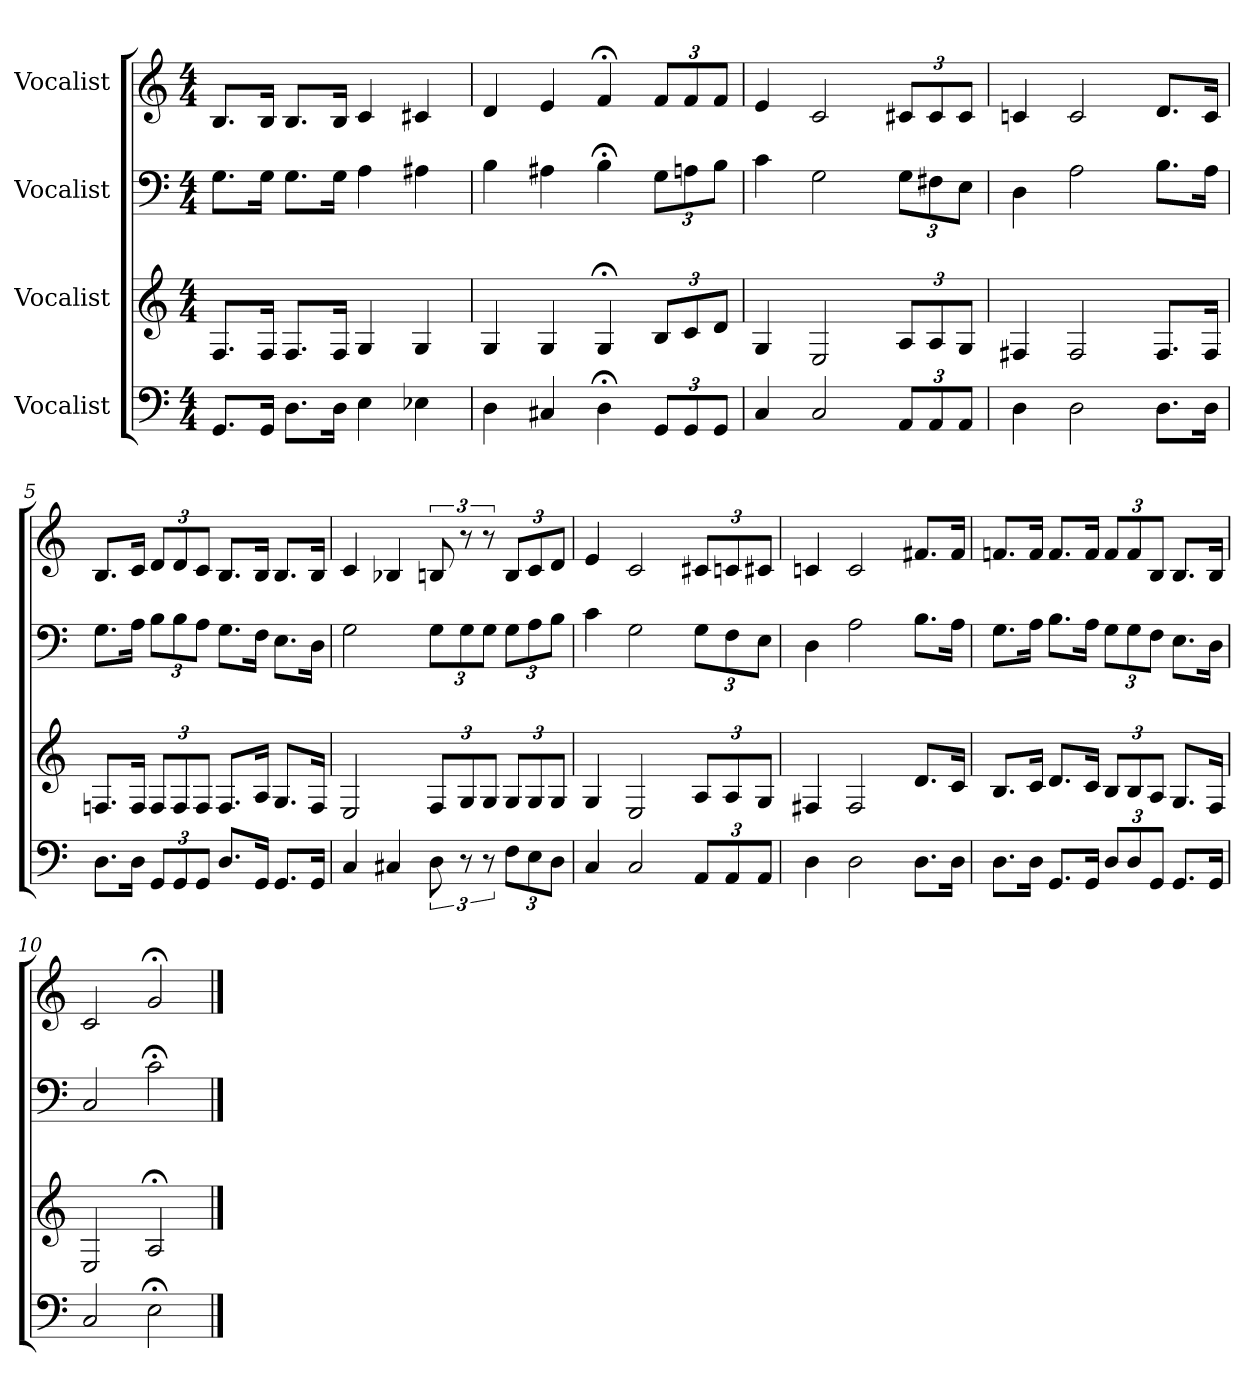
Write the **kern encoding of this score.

**kern	**kern	**kern	**kern
*part4	*part3	*part2	*part1
*staff4	*staff3	*staff2	*staff1
*I"Vocalist	*I"Vocalist	*I"Vocalist	*I"Vocalist
*M4/4	*M4/4	*M4/4	*M4/4
=1	=1	=1	=1
8.GGL	8.FL	8.GL	8.BL
16GGJk	16FJk	16GJk	16BJk
8.DL	8.FL	8.GL	8.BL
16DJk	16FJk	16GJk	16BJk
4E	4G	4A	4c
4E-X	4G	4A#X	4c#X
=2	=2	=2	=2
4D	4G	4B	4d
4C#X	4G	4A#X	4e
4D;<	4G;<	4B;<	4f;<
12GGL	12BL	12GL	12fL
12GG	12c	12An	12f
12GGJ	12dJ	12BJ	12fJ
=3	=3	=3	=3
4C	4G	4c	4e
2C	2E	2G	2c
12AAL	12AL	12GL	12c#XL
12AA	12A	12F#X	12c#
12AAJ	12GJ	12EJ	12c#J
=4	=4	=4	=4
4D	4F#X	4D	4cn
2D	2F#	2A	2c
8.DL	8.F#L	8.BL	8.dL
16DJk	16F#Jk	16AJk	16cJk
=5	=5	=5	=5
8.DL	8.FnL	8.GL	8.BL
16DJk	16FJk	16AJk	16cJk
12GGL	12FL	12BL	12dL
12GG	12F	12B	12d
12GGJ	12FJ	12AJ	12cJ
8.DL	8.FL	8.GL	8.BL
16GGJk	16AJk	16FJk	16BJk
8.GGL	8.GL	8.EL	8.BL
16GGJk	16FJk	16DJk	16BJk
=6	=6	=6	=6
4C	2E	2G	4c
4C#X	.	.	4B-X
12D	12FL	12GL	12Bn
12r	12G	12G	12r
12r	12GJ	12GJ	12r
12FL	12GL	12GL	12BL
12E	12G	12A	12c
12DJ	12GJ	12BJ	12dJ
=7	=7	=7	=7
4C	4G	4c	4e
2C	2E	2G	2c
12AAL	12AL	12GL	12c#XL
12AA	12A	12F	12cn
12AAJ	12GJ	12EJ	12c#XJ
=8	=8	=8	=8
4D	4F#X	4D	4cn
2D	2F#	2A	2c
8.DL	8.dL	8.BL	8.f#XL
16DJk	16cJk	16AJk	16f#Jk
=9	=9	=9	=9
8.DL	8.BL	8.GL	8.fnL
16DJk	16cJk	16AJk	16fJk
8.GGL	8.dL	8.BL	8.fL
16GGJk	16cJk	16AJk	16fJk
12DL	12BL	12GL	12fL
12D	12B	12G	12f
12GGJ	12AJ	12FJ	12BJ
8.GGL	8.GL	8.EL	8.BL
16GGJk	16FJk	16DJk	16BJk
=10	=10	=10	=10
2C	2E	2C	2c
2E;<	2A;<	2c;<	2g;<
==	==	==	==
*-	*-	*-	*-
